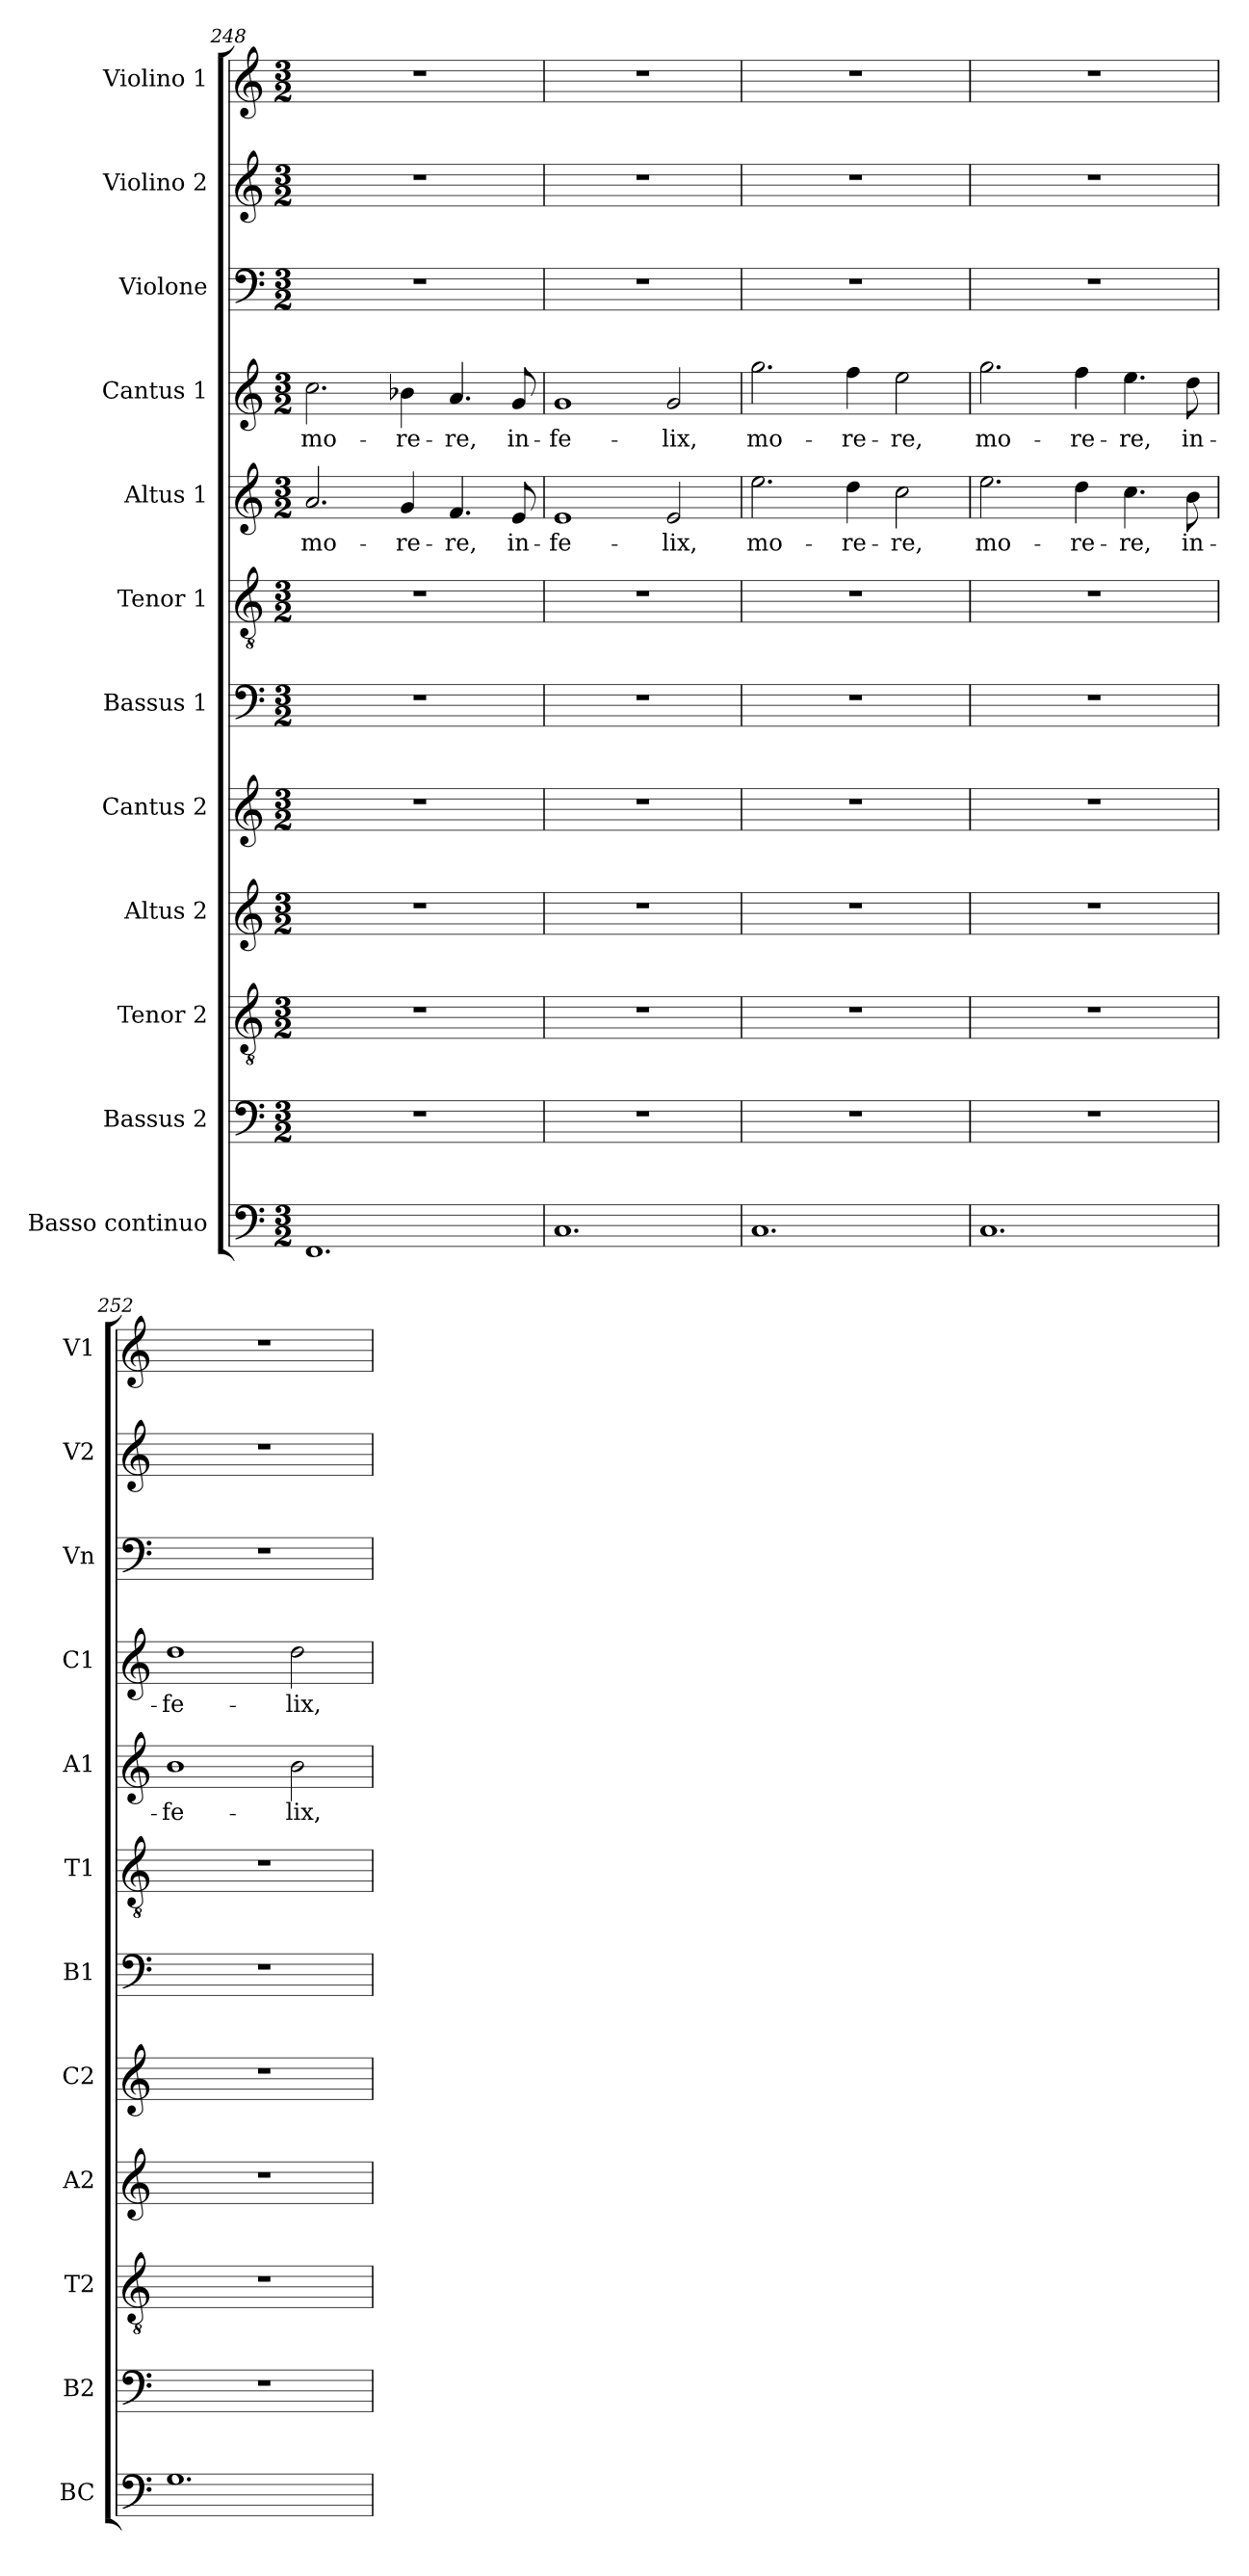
**kern	**kern	**kern	**kern	**kern	**kern	**kern	**kern	**text	**kern	**text	**kern	**kern	**kern
*part12	*part11	*part10	*part9	*part8	*part7	*part6	*part5	*part5	*part4	*part4	*part3	*part2	*part1
*staff12	*staff11	*staff10	*staff9	*staff8	*staff7	*staff6	*staff5	*staff5	*staff4	*staff4	*staff3	*staff2	*staff1
*I"Basso continuo	*I"Bassus 2	*I"Tenor 2	*I"Altus 2	*I"Cantus 2	*I"Bassus 1	*I"Tenor 1	*I"Altus 1	*	*I"Cantus 1	*	*I"Violone	*I"Violino 2	*I"Violino 1
*I'BC	*I'B2	*I'T2	*I'A2	*I'C2	*I'B1	*I'T1	*I'A1	*	*I'C1	*	*I'Vn	*I'V2	*I'V1
*clefF4	*clefF4	*clefGv2	*clefG2	*clefG2	*clefF4	*clefGv2	*clefG2	*	*clefG2	*	*clefF4	*clefG2	*clefG2
*ITrd7c12	*	*	*	*	*	*	*	*	*	*	*ITrd7c12	*	*
*k[]	*k[]	*k[]	*k[]	*k[]	*k[]	*k[]	*k[]	*	*k[]	*	*k[]	*k[]	*k[]
*C:	*C:	*C:	*C:	*C:	*C:	*C:	*C:	*	*C:	*	*C:	*C:	*C:
*M3/2	*M3/2	*M3/2	*M3/2	*M3/2	*M3/2	*M3/2	*M3/2	*	*M3/2	*	*M3/2	*M3/2	*M3/2
=248	=248	=248	=248	=248	=248	=248	=248	=248	=248	=248	=248	=248	=248
!	!	!	!	!	!	!	!	!LO:LY:b	!	!LO:LY:b	!	!	!
1.FFF	1.r	1.r	1.r	1.r	1.r	1.r	2.a/	mo-	2.cc\	mo-	1.r	1.r	1.r
!	!	!	!	!	!	!	!	!LO:LY:b	!	!LO:LY:b	!	!	!
.	.	.	.	.	.	.	4g/	-re-	4b-X\	-re-	.	.	.
!	!	!	!	!	!	!	!	!LO:LY:b	!	!LO:LY:b	!	!	!
.	.	.	.	.	.	.	4.f/	-re,	4.a/	-re,	.	.	.
!	!	!	!	!	!	!	!	!LO:LY:b	!	!LO:LY:b	!	!	!
.	.	.	.	.	.	.	8e/	in-	8g/	in-	.	.	.
=249	=249	=249	=249	=249	=249	=249	=249	=249	=249	=249	=249	=249	=249
!	!	!	!	!	!	!	!	!LO:LY:b	!	!LO:LY:b	!	!	!
1.CC	1.r	1.r	1.r	1.r	1.r	1.r	1e	-fe-	1g	-fe-	1.r	1.r	1.r
!	!	!	!	!	!	!	!	!LO:LY:b	!	!LO:LY:b	!	!	!
.	.	.	.	.	.	.	2e/	-lix,	2g/	-lix,	.	.	.
=250	=250	=250	=250	=250	=250	=250	=250	=250	=250	=250	=250	=250	=250
!	!	!	!	!	!	!	!	!LO:LY:b	!	!LO:LY:b	!	!	!
1.CC	1.r	1.r	1.r	1.r	1.r	1.r	2.ee\	mo-	2.gg\	mo-	1.r	1.r	1.r
!	!	!	!	!	!	!	!	!LO:LY:b	!	!LO:LY:b	!	!	!
.	.	.	.	.	.	.	4dd\	-re-	4ff\	-re-	.	.	.
!	!	!	!	!	!	!	!	!LO:LY:b	!	!LO:LY:b	!	!	!
.	.	.	.	.	.	.	2cc\	-re,	2ee\	-re,	.	.	.
=251	=251	=251	=251	=251	=251	=251	=251	=251	=251	=251	=251	=251	=251
!	!	!	!	!	!	!	!	!LO:LY:b	!	!LO:LY:b	!	!	!
1.CC	1.r	1.r	1.r	1.r	1.r	1.r	2.ee\	mo-	2.gg\	mo-	1.r	1.r	1.r
!	!	!	!	!	!	!	!	!LO:LY:b	!	!LO:LY:b	!	!	!
.	.	.	.	.	.	.	4dd\	-re-	4ff\	-re-	.	.	.
!	!	!	!	!	!	!	!	!LO:LY:b	!	!LO:LY:b	!	!	!
.	.	.	.	.	.	.	4.cc\	-re,	4.ee\	-re,	.	.	.
!	!	!	!	!	!	!	!	!LO:LY:b	!	!LO:LY:b	!	!	!
.	.	.	.	.	.	.	8b\	in-	8dd\	in-	.	.	.
=252	=252	=252	=252	=252	=252	=252	=252	=252	=252	=252	=252	=252	=252
!	!	!	!	!	!	!	!	!LO:LY:b	!	!LO:LY:b	!	!	!
1.GG	1.r	1.r	1.r	1.r	1.r	1.r	1b	-fe-	1dd	-fe-	1.r	1.r	1.r
!	!	!	!	!	!	!	!	!LO:LY:b	!	!LO:LY:b	!	!	!
.	.	.	.	.	.	.	2b\	-lix,	2dd\	-lix,	.	.	.
=	=	=	=	=	=	=	=	=	=	=	=	=	=
*-	*-	*-	*-	*-	*-	*-	*-	*-	*-	*-	*-	*-	*-
